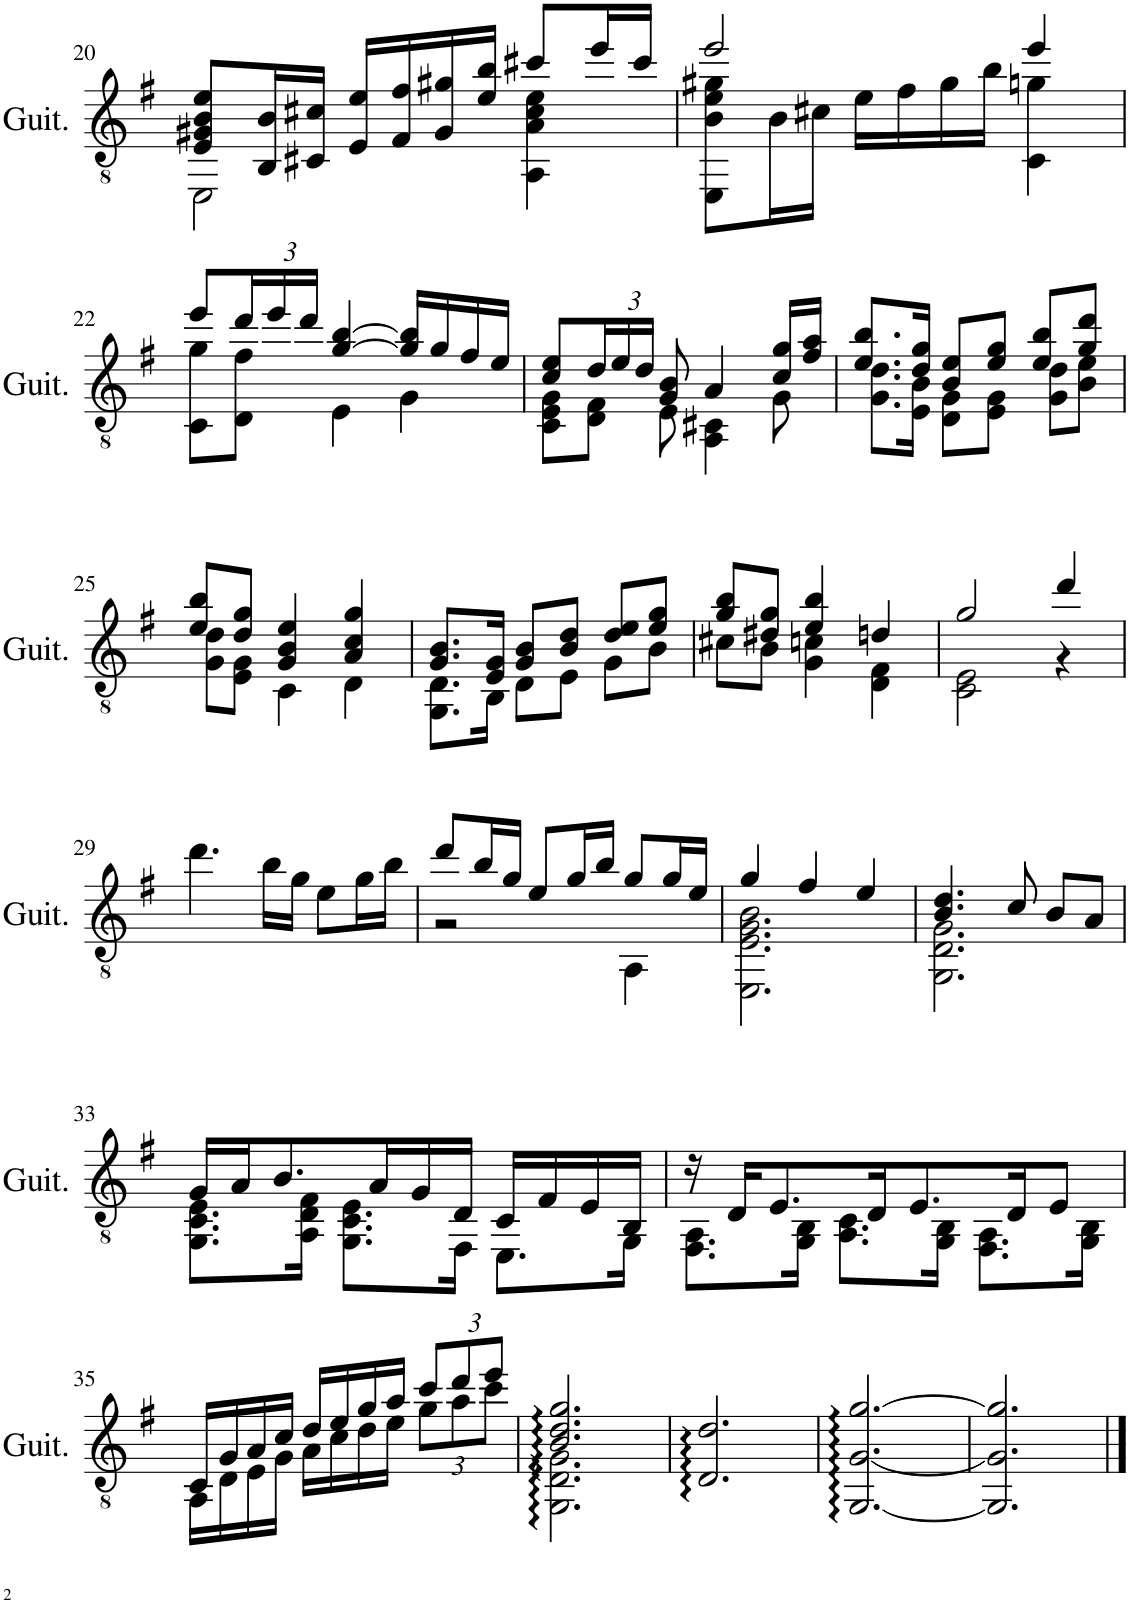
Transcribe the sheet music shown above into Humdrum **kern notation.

**kern
*part1
*staff1
*I"Guitar
*I'Guit.
!!LO:PB:g=z
*clefGv2
*k[f#]
*M3/4
=20
*^
8E/ 8G#X/ 8B/ 8e/L	2EE\
16BB/ 16B/L	.
16C#X/ 16c#X/JJ	.
16E/ 16e/LL	.
16F#/ 16f#/	.
16G#/ 16g#X/	.
16e/ 16b/JJ	.
8cc#X/L	4AA\ 4A\ 4c#\ 4e\
16ee/L	.
16cc#/JJ	.
=21	=21
2ee/	8EE\ 8B\ 8e\ 8g#X\L
.	16B\L
.	16c#X\JJ
.	16e\LL
.	16f#\
.	16g#\
.	16b\JJ
4ee/	4C\ 4gn\
!!LO:LB:g=z	!!
=22	=22
8ee/L	8C\ 8g\L
*Xbrackettup	*
24dd/L	8D\ 8f#\J
24ee/	.
24dd/JJ	.
[4g/ [4b/	4E\
16g/] 16b/]LL	4G\
16g/	.
16f#/	.
16e/JJ	.
=23	=23
8c/ 8e/L	8C\ 8E\ 8G\L
24d/L	8D\ 8F#\J
24e/	.
24d/JJ	.
8G/ 8B/	8E\
4A/	4AA\ 4C#X\
16c/ 16g/LL	8G\
16f#/ 16a/JJ	.
=24	=24
8.e/ 8.b/L	8.G\ 8.d\L
16d/ 16g/Jk	16E\ 16B\Jk
8B/ 8e/L	8D\ 8G\L
8e/ 8g/J	8E\ 8G\J
8e/ 8b/L	8G\ 8d\L
8g/ 8dd/J	8B\ 8e\J
!!LO:LB:g=z	!!
=25	=25
8e/ 8b/L	8G\ 8d\L
8d/ 8g/J	8E\ 8G\J
4G/ 4B/ 4e/	4C\
4A/ 4c/ 4g/	4D\
=26	=26
8.G/ 8.B/L	8.GG\ 8.D\L
16E/ 16G/Jk	16BB\Jk
8G/ 8B/L	8D\L
8B/ 8d/J	8E\J
8d/ 8e/L	8G\L
8e/ 8g/J	8B\J
=27	=27
8g/ 8b/L	8c#X\L
8d#X/ 8g/J	8B\J
4e/ 4b/	4G\ 4cn\
4dn/	4D\ 4F#\
=28	=28
2g/	2C\ 2E\
4dd/	4r
*v	*v
!!LO:LB:g=z
=29
4.dd\
16b\LL
16g\JJ
8e\L
16g\L
16b\JJ
=30
*^
8dd/L	2r
16b/L	.
16g/JJ	.
8e/L	.
16g/L	.
16b/JJ	.
8g/L	4AA\
16g/L	.
16e/JJ	.
=31	=31
4g/	2.EE\ 2.E\ 2.G\ 2.B\
4f#/	.
4e/	.
=32	=32
4.B/ 4.d/	2.GG\ 2.D\ 2.G\
8c/	.
8B/L	.
8A/J	.
!!LO:LB:g=z	!!
=33	=33
16G/LL	8.GG\ 8.C\ 8.E\L
16A/J	.
8.B/	.
.	16AA\ 16D\ 16F#\Jk
.	8.GG\ 8.C\ 8.E\L
16A/L	.
16G/	.
16D/JJ	16FF#\Jk
16C/LL	8.EE\L
16F#/	.
16E/	.
16BB/JJ	16GG\Jk
=34	=34
16r	8.FF#\ 8.AA\L
16D/KL	.
8.E/	.
.	16GG\ 16BB\Jk
.	8.AA\ 8.C\L
16D/K	.
8.E/	.
.	16GG\ 16BB\Jk
.	8.FF#\ 8.AA\L
16D/K	.
8E/J	.
.	16GG\ 16BB\Jk
!!LO:LB:g=z	!!
=35	=35
16C/LL	16AA\LL
16G/	16D\
16A/	16E\
16c/JJ	16G\JJ
16d/LL	16A\LL
16e/	16c\
16g/	16d\
16a/JJ	16e\JJ
12cc/L	12g\L
12dd/	12a\
12ee/J	12cc\J
=36	=36
2.B/:: 2.d/:: 2.g/::	2.GG\: 2.D\: 2.G\:
*v	*v
=37
2.D/:: 2.d/::
=38
[2.GG/:: [2.G/:: [2.g/::
=39
2.GG/] 2.G/] 2.g/]
==
*-
